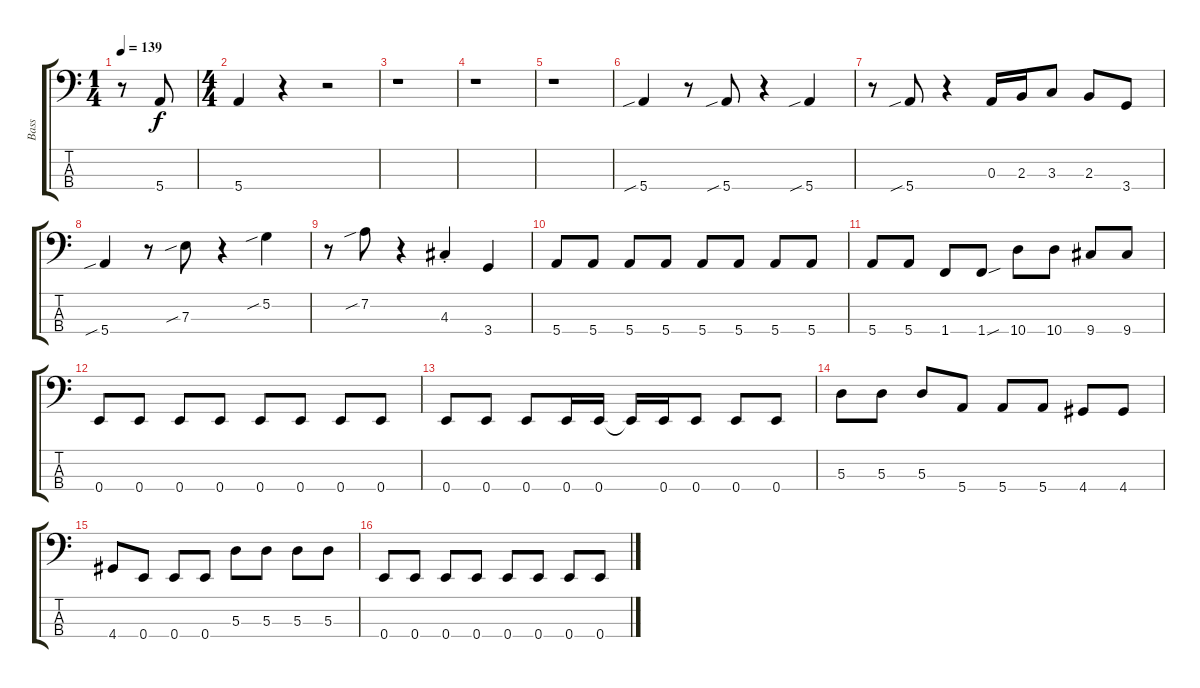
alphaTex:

\track ("Bass" "Bass") {instrument electricbasspick}
\staff {score tabs}
\tuning (G2 D2 A1 E1) {hide}
\ts (1 4)
\tempo 139
\clef f4
\ks c
r.8{dy f instrument electricbasspick} 5.4.8 |
\ts (4 4)
5.4.4 r.4 r.2 |
r.1 |
r.1 |
r.1 |
5.4{sib}.4 r.8 5.4{sib}.8 r.4 5.4{sib}.4 |
r.8 5.4{sib}.8 r.4 0.3.16 2.3.16 3.3.8 2.3.8 3.4.8 |
5.4{sib}.4 r.8 7.3{sib}.8 r.4 5.2{sib}.4 |
r.8 7.2{sib}.8 r.4 4.3{st}.4 3.4.4 |
5.4.8 5.4.8 5.4.8 5.4.8 5.4.8 5.4.8 5.4.8 5.4.8 |
5.4.8 5.4.8 1.4.8 1.4{sou}.8 10.4.8 10.4.8 9.4.8 9.4.8 |
0.4.8 0.4.8 0.4.8 0.4.8 0.4.8 0.4.8 0.4.8 0.4.8 |
0.4.8 0.4.8 0.4.8 0.4.16 0.4.16 0.4{t}.16 0.4.16 0.4.8 0.4.8 0.4.8 |
5.3.8 5.3.8 5.3.8 5.4.8 5.4.8 5.4.8 4.4.8 4.4.8 |
4.4.8 0.4.8 0.4.8 0.4.8 5.3.8 5.3.8 5.3.8 5.3.8 |
0.4.8 0.4.8 0.4.8 0.4.8 0.4.8 0.4.8 0.4.8 0.4.8
